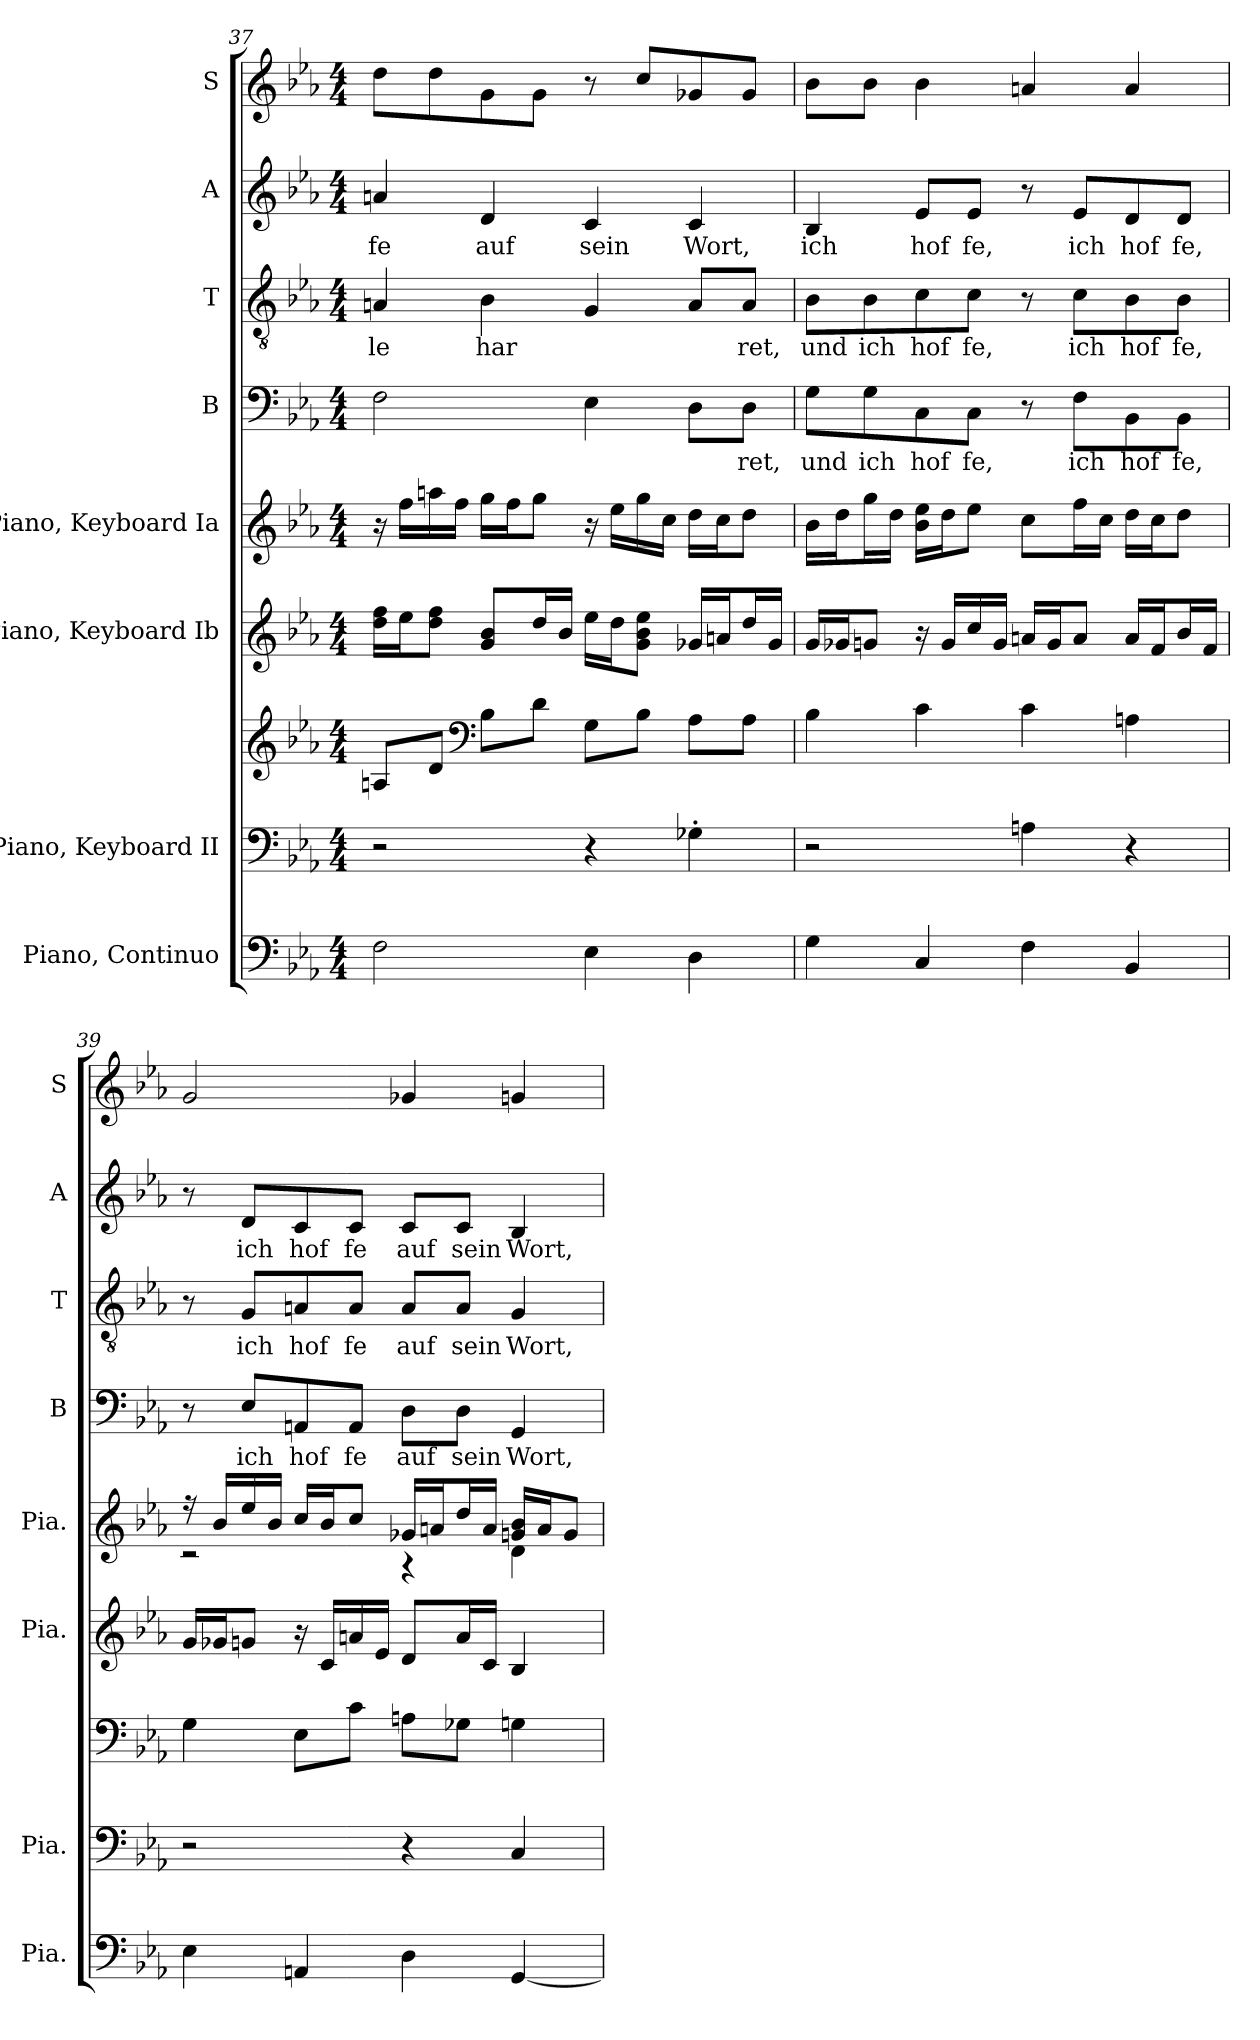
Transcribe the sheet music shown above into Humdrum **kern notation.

**kern	**kern	**kern	**text	**kern	**kern	**kern	**text	**kern	**text	**kern	**text	**kern
*part8	*part7	*part7	*part7	*part6	*part5	*part4	*part4	*part3	*part3	*part2	*part2	*part1
*staff9	*staff8	*staff7	*staff7	*staff6	*staff5	*staff4	*staff4	*staff3	*staff3	*staff2	*staff2	*staff1
*I"Piano, Continuo	*I"Piano, Keyboard II	*	*	*I"Piano, Keyboard Ib	*I"Piano, Keyboard Ia	*I"B	*	*I"T	*	*I"A	*	*I"S
*I'Pia.	*I'Pia.	*	*	*I'Pia.	*I'Pia.	*I'B	*	*I'T	*	*I'A	*	*I'S
*clefF4	*clefF4	*clefG2	*	*clefG2	*clefG2	*clefF4	*	*clefGv2	*	*clefG2	*	*clefG2
*k[b-e-a-]	*k[b-e-a-]	*k[b-e-a-]	*	*k[b-e-a-]	*k[b-e-a-]	*k[b-e-a-]	*	*k[b-e-a-]	*	*k[b-e-a-]	*	*k[b-e-a-]
*M4/4	*M4/4	*M4/4	*	*M4/4	*M4/4	*M4/4	*	*M4/4	*	*M4/4	*	*M4/4
=37	=37	=37	=37	=37	=37	=37	=37	=37	=37	=37	=37	=37
2F\	2r	8An/L	.	16dd\ 16ff\LL	16r	2F\	.	4An/	le	4an/	fe	8dd\L
.	.	.	.	16ee-\J	16ff\LL	.	.	.	.	.	.	.
.	.	8d/J	.	8dd\ 8ff\J	16aan\	.	.	.	.	.	.	8dd\
.	.	.	.	.	16ff\JJ	.	.	.	.	.	.	.
*	*	*clefF4	*	*	*	*	*	*	*	*	*	*
.	.	8B-\L	.	8g/ 8b-/L	16gg\LL	.	.	4B-\	har	4d/	auf	8g\
.	.	.	.	.	16ff\J	.	.	.	.	.	.	.
.	.	8d\J	.	16dd/L	8gg\J	.	.	.	.	.	.	8g\J
.	.	.	.	16b-/JJ	.	.	.	.	.	.	.	.
4E-\	4r	8G\L	.	16ee-\LL	16r	4E-\	.	4G/	.	4c/	sein	8r
.	.	.	.	16dd\J	16ee-\LL	.	.	.	.	.	.	.
.	.	8B-\J	.	8g\ 8b-\ 8ee-\J	16gg\	.	.	.	.	.	.	8cc/L
.	.	.	.	.	16cc\JJ	.	.	.	.	.	.	.
4D\	4G-X'\	8A\L	.	16g-X/LL	16dd\LL	8D\L	.	8A/L	.	4c/	Wort,	8g-X/
.	.	.	.	16an/J	16cc\J	.	.	.	.	.	.	.
.	.	8A\J	.	16dd/L	8dd\J	8D\J	ret,	8A/J	ret,	.	.	8g-/J
.	.	.	.	16g-/JJ	.	.	.	.	.	.	.	.
!!LO:LB:g=z
=38	=38	=38	=38	=38	=38	=38	=38	=38	=38	=38	=38	=38
4G\	2r	4B-\	.	16g/LL	16b-\LL	8G\L	und	8B-\L	und	4B-/	ich	8b-\L
.	.	.	.	16g-X/J	16dd\J	.	.	.	.	.	.	.
.	.	.	.	8gn/J	16gg\L	8G\	ich	8B-\	ich	.	.	8b-\J
.	.	.	.	.	16dd\JJ	.	.	.	.	.	.	.
4C/	.	4c\	.	16r	16b-\ 16ee-\LL	8C\	hof	8c\	hof	8e-/L	hof	4b-\
.	.	.	.	16g/LL	16dd\J	.	.	.	.	.	.	.
.	.	.	.	16cc/	8ee-\J	8C\J	fe,	8c\J	fe,	8e-/J	fe,	.
.	.	.	.	16g/JJ	.	.	.	.	.	.	.	.
4F\	4An\	4c\	.	16an/LL	8cc\L	8r	.	8r	.	8r	.	4an/
.	.	.	.	16g/J	.	.	.	.	.	.	.	.
.	.	.	.	8a/J	16ff\L	8F\L	ich	8c\L	ich	8e-/L	ich	.
.	.	.	.	.	16cc\JJ	.	.	.	.	.	.	.
4BB-/	4r	4An\	.	16a/LL	16dd\LL	8BB-\	hof	8B-\	hof	8d/	hof	4a/
.	.	.	.	16f/J	16cc\J	.	.	.	.	.	.	.
.	.	.	.	16b-/L	8dd\J	8BB-\J	fe,	8B-\J	fe,	8d/J	fe,	.
.	.	.	.	16f/JJ	.	.	.	.	.	.	.	.
=39	=39	=39	=39	=39	=39	=39	=39	=39	=39	=39	=39	=39
*	*	*	*	*	*^	*	*	*	*	*	*	*
4E-\	2r	4G\	.	16g/LL	16r	2r	8r	.	8r	.	8r	.	2g/
.	.	.	.	16g-X/J	16b-/LL	.	.	.	.	.	.	.	.
.	.	.	.	8gn/J	16ee-/	.	8E-/L	ich	8G/L	ich	8d/L	ich	.
.	.	.	.	.	16b-/JJ	.	.	.	.	.	.	.	.
4AAn/	.	8E-\L	.	16r	16cc/LL	.	8AAn/	hof	8An/	hof	8c/	hof	.
.	.	.	.	16c/LL	16b-/J	.	.	.	.	.	.	.	.
.	.	8c\J	.	16an/	8cc/J	.	8AA/J	fe	8A/J	fe	8c/J	fe	.
.	.	.	.	16e-/JJ	.	.	.	.	.	.	.	.	.
4D\	4r	8An\L	.	8d/L	16g-X/LL	4r	8D\L	auf	8A/L	auf	8c/L	auf	4g-X/
.	.	.	.	.	16an/J	.	.	.	.	.	.	.	.
.	.	8G-X\J	.	16a/L	16dd/L	.	8D\J	sein	8A/J	sein	8c/J	sein	.
.	.	.	.	16c/JJ	16a/JJ	.	.	.	.	.	.	.	.
[4GG/	4C/	4Gn\	.	4B-/	16gn/ 16b-/LL	4d\	4GG/	Wort,	4G/	Wort,	4B-/	Wort,	4gn/
.	.	.	.	.	16a/J	.	.	.	.	.	.	.	.
.	.	.	.	.	8g/J	.	.	.	.	.	.	.	.
*	*	*	*	*	*v	*v	*	*	*	*	*	*	*
=	=	=	=	=	=	=	=	=	=	=	=	=
*-	*-	*-	*-	*-	*-	*-	*-	*-	*-	*-	*-	*-
